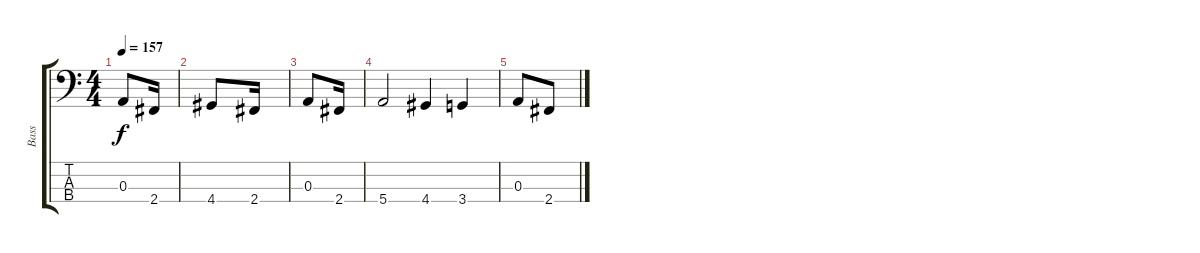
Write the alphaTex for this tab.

\track ("Bass" "Bass") {instrument electricbassfinger}
\staff {score tabs}
\tuning (G2 D2 A1 E1) {hide}
\ts (4 4)
\tempo 157
\clef f4
\ks c
0.3.8{dy f} 2.4.16 |
4.4.8 2.4.16 |
0.3.8 2.4.16 |
5.4.2 4.4.4 3.4.4 |
0.3.8 2.4.8
